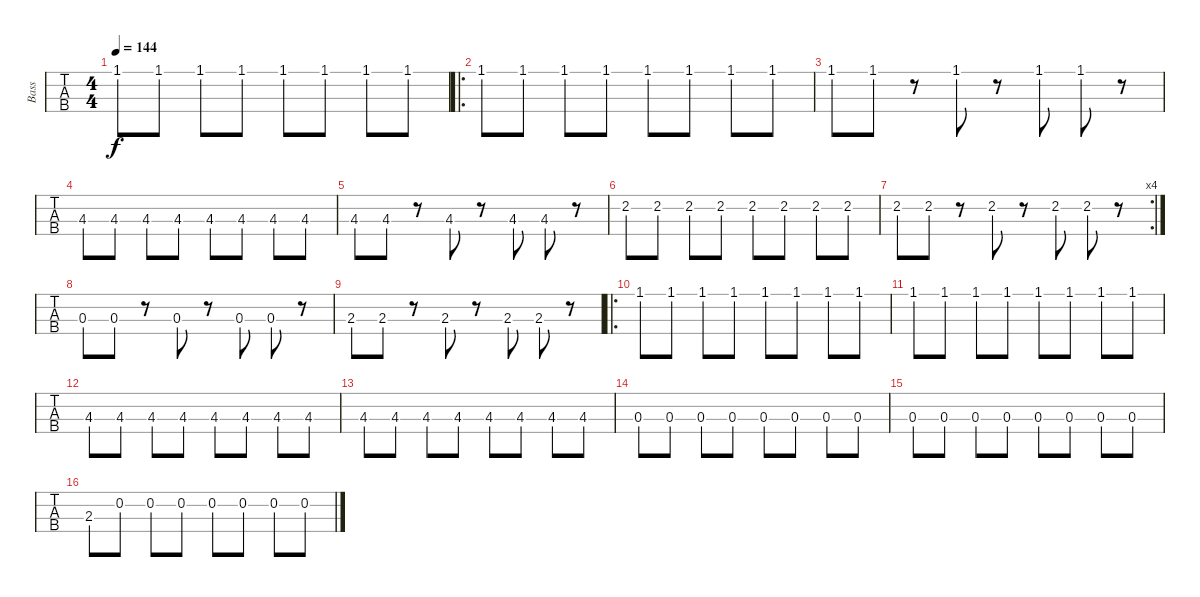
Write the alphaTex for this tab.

\track ("Bass" "Bass") {instrument electricbasspick}
\staff {tabs}
\tuning (Eb2 Bb1 F1 C1) {hide}
\ts (4 4)
\tempo 144
\clef f4
\ks c
1.1.8{dy f} 1.1.8 1.1.8 1.1.8 1.1.8 1.1.8 1.1.8 1.1.8 |
\ro
1.1.8 1.1.8 1.1.8 1.1.8 1.1.8 1.1.8 1.1.8 1.1.8 |
1.1.8 1.1.8 r.8 1.1.8 r.8 1.1.8 1.1.8 r.8 |
4.3.8 4.3.8 4.3.8 4.3.8 4.3.8 4.3.8 4.3.8 4.3.8 |
4.3.8 4.3.8 r.8 4.3.8 r.8 4.3.8 4.3.8 r.8 |
2.2.8 2.2.8 2.2.8 2.2.8 2.2.8 2.2.8 2.2.8 2.2.8 |
\rc 4
2.2.8 2.2.8 r.8 2.2.8 r.8 2.2.8 2.2.8 r.8 |
0.3.8 0.3.8 r.8 0.3.8 r.8 0.3.8 0.3.8 r.8 |
2.3.8 2.3.8 r.8 2.3.8 r.8 2.3.8 2.3.8 r.8 |
\ro
1.1.8 1.1.8 1.1.8 1.1.8 1.1.8 1.1.8 1.1.8 1.1.8 |
1.1.8 1.1.8 1.1.8 1.1.8 1.1.8 1.1.8 1.1.8 1.1.8 |
4.3.8 4.3.8 4.3.8 4.3.8 4.3.8 4.3.8 4.3.8 4.3.8 |
4.3.8 4.3.8 4.3.8 4.3.8 4.3.8 4.3.8 4.3.8 4.3.8 |
0.3.8 0.3.8 0.3.8 0.3.8 0.3.8 0.3.8 0.3.8 0.3.8 |
0.3.8 0.3.8 0.3.8 0.3.8 0.3.8 0.3.8 0.3.8 0.3.8 |
2.3.8 0.2.8 0.2.8 0.2.8 0.2.8 0.2.8 0.2.8 0.2.8
